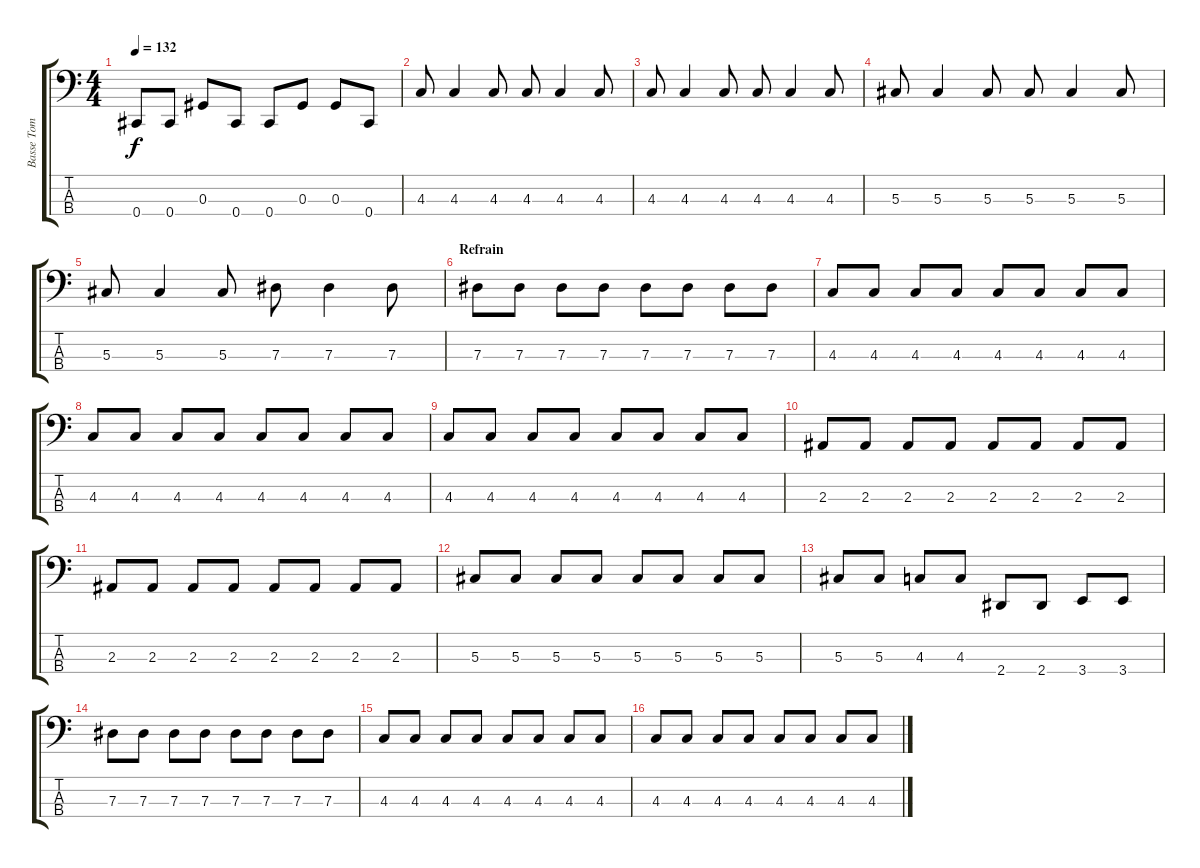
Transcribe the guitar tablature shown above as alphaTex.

\track ("Basse Tom" "Basse Tom") {instrument electricbasspick}
\staff {score tabs}
\tuning (Gb2 Db2 Ab1 Db1) {hide}
\ts (4 4)
\tempo 132
\clef f4
\ks c
0.4.8{dy f} 0.4.8 0.3.8 0.4.8 0.4.8 0.3.8 0.3.8 0.4.8 |
4.3.8 4.3.4 4.3.8 4.3.8 4.3.4 4.3.8 |
4.3.8 4.3.4 4.3.8 4.3.8 4.3.4 4.3.8 |
5.3.8 5.3.4 5.3.8 5.3.8 5.3.4 5.3.8 |
5.3.8 5.3.4 5.3.8 7.3.8 7.3.4 7.3.8 |
\section ("" "Refrain")
7.3.8 7.3.8 7.3.8 7.3.8 7.3.8 7.3.8 7.3.8 7.3.8 |
4.3.8 4.3.8 4.3.8 4.3.8 4.3.8 4.3.8 4.3.8 4.3.8 |
4.3.8 4.3.8 4.3.8 4.3.8 4.3.8 4.3.8 4.3.8 4.3.8 |
4.3.8 4.3.8 4.3.8 4.3.8 4.3.8 4.3.8 4.3.8 4.3.8 |
2.3.8 2.3.8 2.3.8 2.3.8 2.3.8 2.3.8 2.3.8 2.3.8 |
2.3.8 2.3.8 2.3.8 2.3.8 2.3.8 2.3.8 2.3.8 2.3.8 |
5.3.8 5.3.8 5.3.8 5.3.8 5.3.8 5.3.8 5.3.8 5.3.8 |
5.3.8 5.3.8 4.3.8 4.3.8 2.4.8 2.4.8 3.4.8 3.4.8 |
7.3.8 7.3.8 7.3.8 7.3.8 7.3.8 7.3.8 7.3.8 7.3.8 |
4.3.8 4.3.8 4.3.8 4.3.8 4.3.8 4.3.8 4.3.8 4.3.8 |
4.3.8 4.3.8 4.3.8 4.3.8 4.3.8 4.3.8 4.3.8 4.3.8
